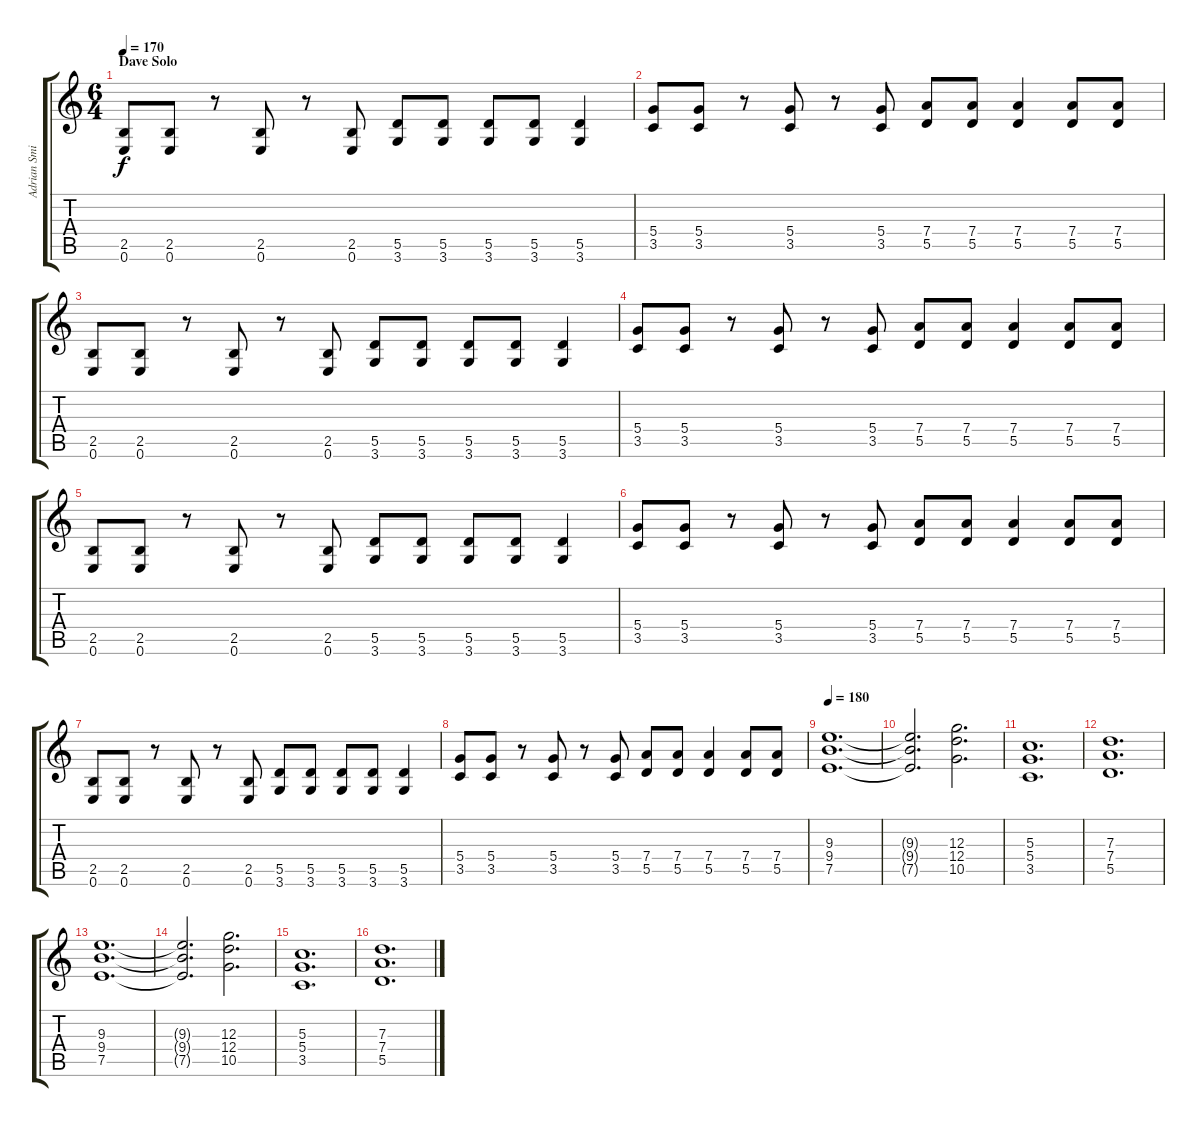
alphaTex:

\track ("Adrian Smith" "Adrian Smi") {instrument distortionguitar}
\staff {score tabs}
\tuning (E4 B3 G3 D3 A2 E2) {hide}
\ts (6 4)
\section ("" "Dave Solo")
\tempo 170
\clef g2
\ks c
(2.5 0.6).8{dy f volume 10 balance 16} (2.5 0.6).8 r.8 (2.5 0.6).8 r.8 (2.5 0.6).8 (5.5 3.6).8 (5.5 3.6).8 (5.5 3.6).8 (5.5 3.6).8 (5.5 3.6).4 |
(5.4 3.5).8 (5.4 3.5).8 r.8 (5.4 3.5).8 r.8 (5.4 3.5).8 (7.4 5.5).8 (7.4 5.5).8 (7.4 5.5).4 (7.4 5.5).8 (7.4 5.5).8 |
(2.5 0.6).8 (2.5 0.6).8 r.8 (2.5 0.6).8 r.8 (2.5 0.6).8 (5.5 3.6).8 (5.5 3.6).8 (5.5 3.6).8 (5.5 3.6).8 (5.5 3.6).4 |
(5.4 3.5).8 (5.4 3.5).8 r.8 (5.4 3.5).8 r.8 (5.4 3.5).8 (7.4 5.5).8 (7.4 5.5).8 (7.4 5.5).4 (7.4 5.5).8 (7.4 5.5).8 |
(2.5 0.6).8 (2.5 0.6).8 r.8 (2.5 0.6).8 r.8 (2.5 0.6).8 (5.5 3.6).8 (5.5 3.6).8 (5.5 3.6).8 (5.5 3.6).8 (5.5 3.6).4 |
(5.4 3.5).8 (5.4 3.5).8 r.8 (5.4 3.5).8 r.8 (5.4 3.5).8 (7.4 5.5).8 (7.4 5.5).8 (7.4 5.5).4 (7.4 5.5).8 (7.4 5.5).8 |
(2.5 0.6).8 (2.5 0.6).8 r.8 (2.5 0.6).8 r.8 (2.5 0.6).8 (5.5 3.6).8 (5.5 3.6).8 (5.5 3.6).8 (5.5 3.6).8 (5.5 3.6).4 |
(5.4 3.5).8 (5.4 3.5).8 r.8 (5.4 3.5).8 r.8 (5.4 3.5).8 (7.4 5.5).8 (7.4 5.5).8 (7.4 5.5).4 (7.4 5.5).8 (7.4 5.5).8 |
\tempo 170
\tempo 180
(9.3 9.4 7.5).1{d volume 12} |
(9.3{t} 9.4{t} 7.5{t}).2{d} (12.3 12.4 10.5).2{d} |
(5.3 5.4 3.5).1{d} |
(7.3 7.4 5.5).1{d} |
(9.3 9.4 7.5).1{d} |
(9.3{t} 9.4{t} 7.5{t}).2{d} (12.3 12.4 10.5).2{d} |
(5.3 5.4 3.5).1{d} |
(7.3 7.4 5.5).1{d}
